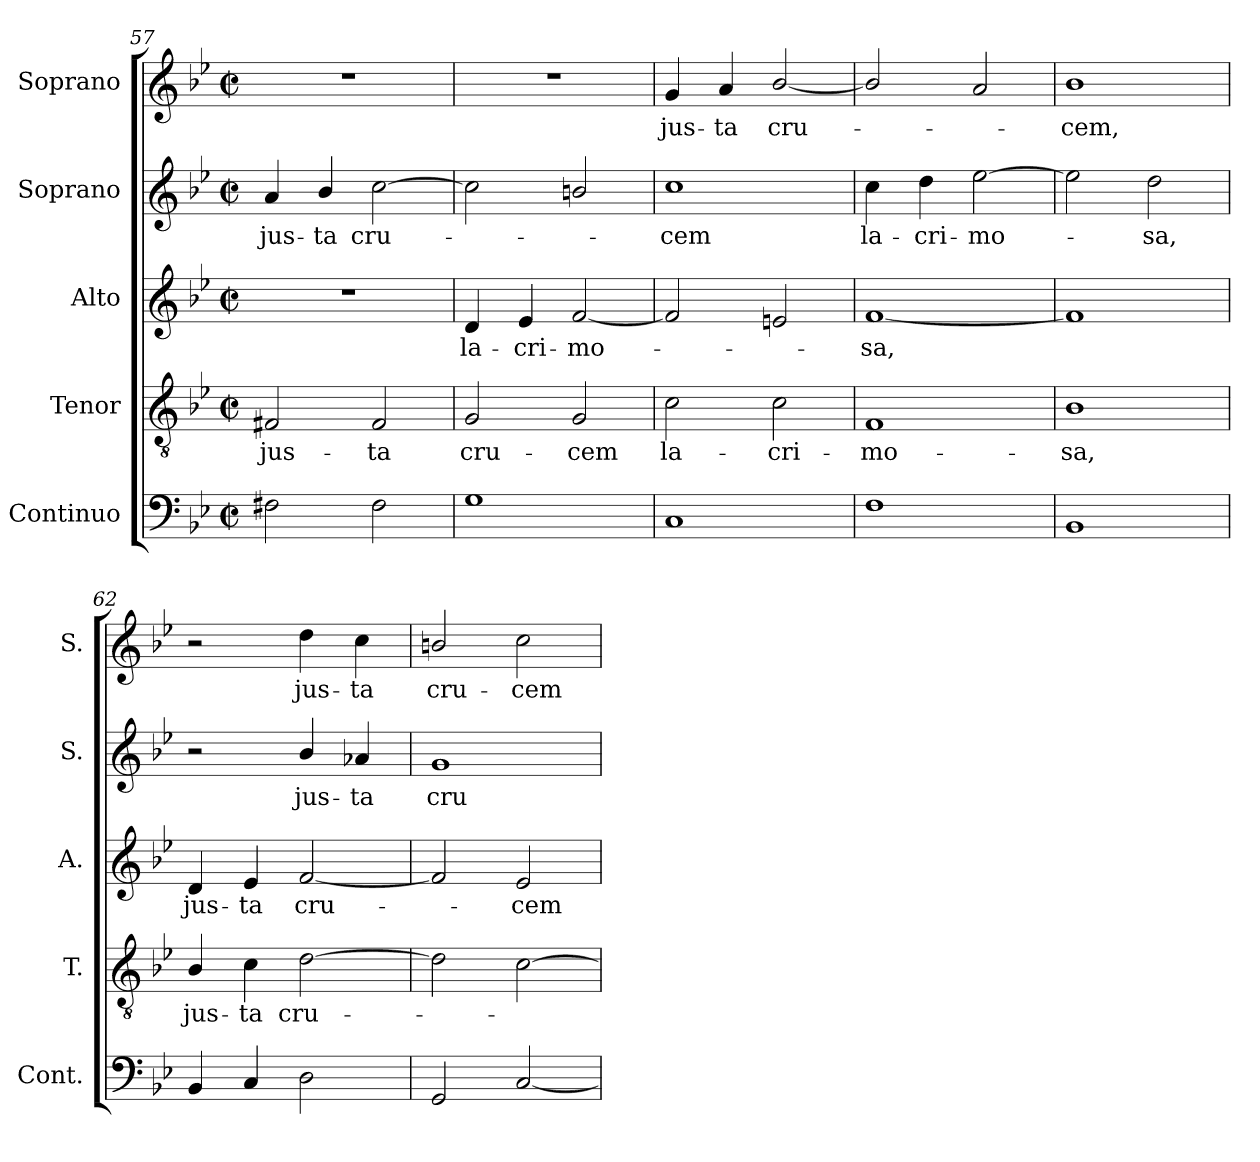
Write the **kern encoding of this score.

**kern	**kern	**text	**kern	**text	**kern	**text	**kern	**text
*part5	*part4	*part4	*part3	*part3	*part2	*part2	*part1	*part1
*staff5	*staff4	*staff4	*staff3	*staff3	*staff2	*staff2	*staff1	*staff1
*I"Continuo	*I"Tenor	*	*I"Alto	*	*I"Soprano	*	*I"Soprano	*
*I'Cont.	*I'T.	*	*I'A.	*	*I'S.	*	*I'S.	*
!!LO:LB:g=z
*clefF4	*clefGv2	*	*clefG2	*	*clefG2	*	*clefG2	*
*	*ITrd7c12	*	*	*	*	*	*	*
*k[b-e-]	*k[b-e-]	*	*k[b-e-]	*	*k[b-e-]	*	*k[b-e-]	*
*B-:	*B-:	*	*B-:	*	*B-:	*	*B-:	*
*M2/2	*M2/2	*	*M2/2	*	*M2/2	*	*M2/2	*
*met(c|)	*met(c|)	*	*met(c|)	*	*met(c|)	*	*met(c|)	*
=57	=57	=57	=57	=57	=57	=57	=57	=57
!	!	!LO:LY:b:color=#000000	!	!	!	!	!	!
!	!	!	!	!	!	!LO:LY:b:color=#000000	!	!
2F#Xi\	2FF#Xi/	jus-	1r	.	4ai/	jus-	1r	.
!	!	!	!	!	!	!LO:LY:b:color=#000000	!	!
.	.	.	.	.	4b-i/	-ta	.	.
!	!	!LO:LY:b:color=#000000	!	!	!	!	!	!
!	!	!	!	!	!	!LO:LY:b:color=#000000	!	!
2F#i\	2FF#i/	-ta	.	.	[2cci\	cru-	.	.
=58	=58	=58	=58	=58	=58	=58	=58	=58
!	!	!LO:LY:b:color=#000000	!	!	!	!	!	!
!	!	!	!	!LO:LY:b:color=#000000	!	!	!	!
1Gi	2GGi/	cru-	4di/	la-	2cci\]	.	1r	.
!	!	!	!	!LO:LY:b:color=#000000	!	!	!	!
.	.	.	4e-i/	-cri-	.	.	.	.
!	!	!LO:LY:b:color=#000000	!	!	!	!	!	!
!	!	!	!	!LO:LY:b:color=#000000	!	!	!	!
.	2GGi/	-cem	[2fi/	-mo-	2bni/	.	.	.
=59	=59	=59	=59	=59	=59	=59	=59	=59
!	!	!LO:LY:b:color=#000000	!	!	!	!	!	!
!	!	!	!	!	!	!LO:LY:b:color=#000000	!	!
!	!	!	!	!	!	!	!	!LO:LY:b:color=#000000
1Ci	2Ci\	la-	2fi/]	.	1cci	-cem	4gi/	jus-
!	!	!	!	!	!	!	!	!LO:LY:b:color=#000000
.	.	.	.	.	.	.	4ai/	-ta
!	!	!LO:LY:b:color=#000000	!	!	!	!	!	!
!	!	!	!	!	!	!	!	!LO:LY:b:color=#000000
.	2Ci\	-cri-	2eni/	.	.	.	[2b-i/	cru-
=60	=60	=60	=60	=60	=60	=60	=60	=60
!	!	!LO:LY:b:color=#000000	!	!	!	!	!	!
!	!	!	!	!LO:LY:b:color=#000000	!	!	!	!
!	!	!	!	!	!	!LO:LY:b:color=#000000	!	!
1Fi	1FFi	-mo-	[1fi	-sa,	4cci\	la-	2b-i/]	.
!	!	!	!	!	!	!LO:LY:b:color=#000000	!	!
.	.	.	.	.	4ddi\	-cri-	.	.
!	!	!	!	!	!	!LO:LY:b:color=#000000	!	!
.	.	.	.	.	[2ee-i\	-mo-	2ai/	.
=61	=61	=61	=61	=61	=61	=61	=61	=61
!	!	!LO:LY:b:color=#000000	!	!	!	!	!	!
!	!	!	!	!	!	!	!	!LO:LY:b:color=#000000
1BB-i	1BB-i	-sa,	1fi]	.	2ee-i\]	.	1b-i	-cem,
!	!	!	!	!	!	!LO:LY:b:color=#000000	!	!
.	.	.	.	.	2ddi\	-sa,	.	.
!!LO:PB:g=z
=62	=62	=62	=62	=62	=62	=62	=62	=62
!	!	!LO:LY:b:color=#000000	!	!	!	!	!	!
!	!	!	!	!LO:LY:b:color=#000000	!	!	!	!
4BB-i/	4BB-i/	jus-	4di/	jus-	2r	.	2r	.
!	!	!LO:LY:b:color=#000000	!	!	!	!	!	!
!	!	!	!	!LO:LY:b:color=#000000	!	!	!	!
4Ci/	4Ci\	-ta	4e-i/	-ta	.	.	.	.
!	!	!LO:LY:b:color=#000000	!	!	!	!	!	!
!	!	!	!	!LO:LY:b:color=#000000	!	!	!	!
!	!	!	!	!	!	!LO:LY:b:color=#000000	!	!
!	!	!	!	!	!	!	!	!LO:LY:b:color=#000000
2Di\	[2Di\	cru-	[2fi/	cru-	4b-i/	jus-	4ddi\	jus-
!	!	!	!	!	!	!LO:LY:b:color=#000000	!	!
!	!	!	!	!	!	!	!	!LO:LY:b:color=#000000
.	.	.	.	.	4a-Xi/	-ta	4cci\	-ta
=63	=63	=63	=63	=63	=63	=63	=63	=63
!	!	!	!	!	!	!LO:LY:b:color=#000000	!	!
!	!	!	!	!	!	!	!	!LO:LY:b:color=#000000
2GGi/	2Di\]	.	2fi/]	.	1gi	cru-	2bni/	cru-
!	!	!	!	!LO:LY:b:color=#000000	!	!	!	!
!	!	!	!	!	!	!	!	!LO:LY:b:color=#000000
[2Ci/	[2Ci\	.	2e-i/	-cem	.	.	2cci\	-cem
=	=	=	=	=	=	=	=	=
*-	*-	*-	*-	*-	*-	*-	*-	*-
